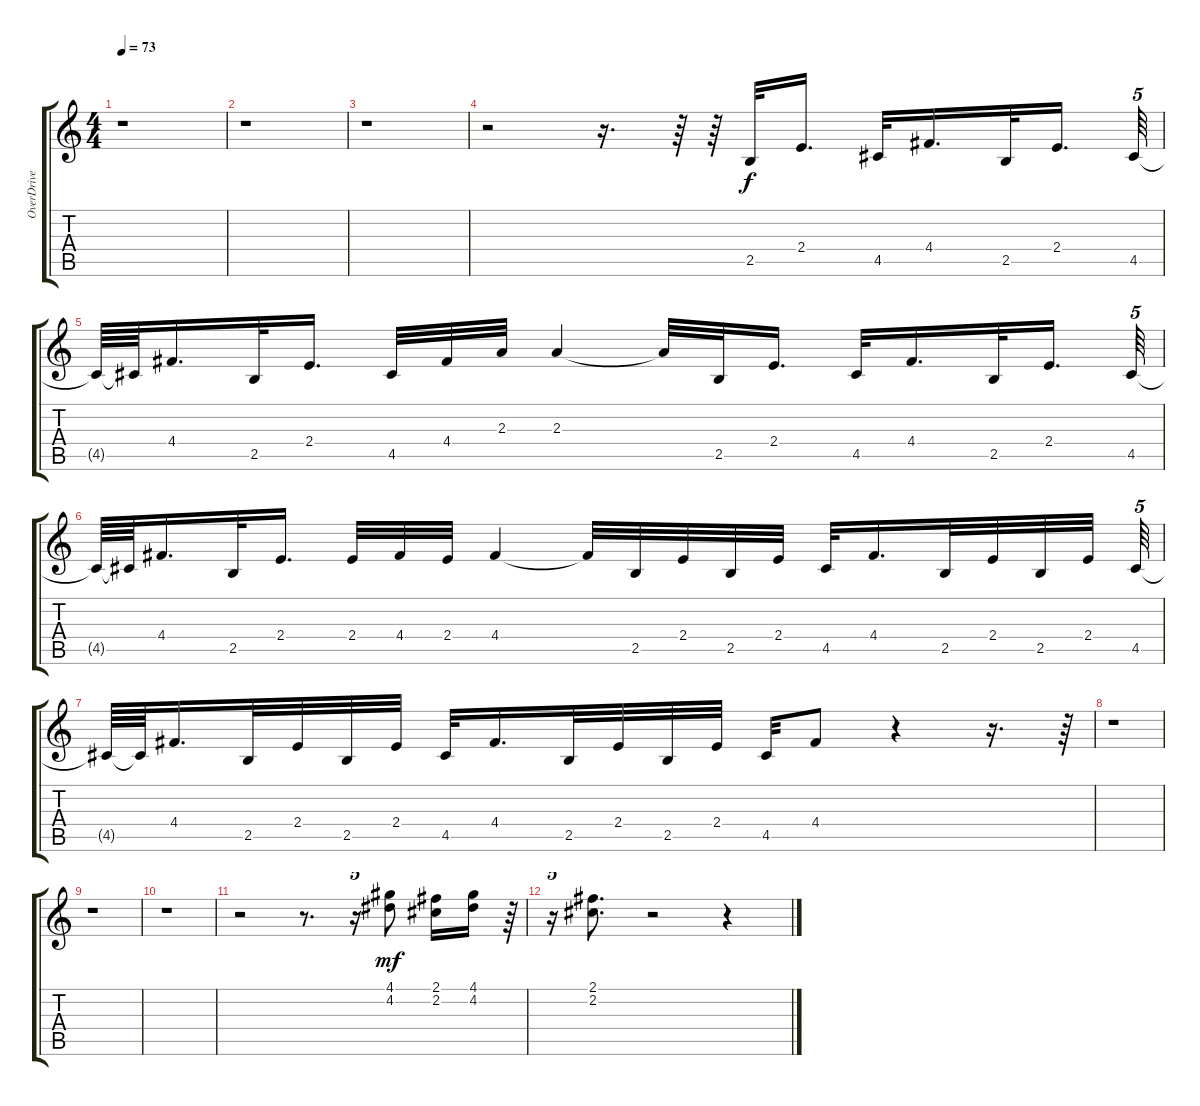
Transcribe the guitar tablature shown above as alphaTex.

\track ("OverDrive GT" "OverDrive ") {instrument overdrivenguitar}
\staff {score tabs}
\tuning (E4 B3 G3 D3 A2 E2) {hide}
\ts (4 4)
\tempo 73
\clef g2
\ks c
r.1{dy f} |
r.1 |
r.1 |
r.2 r.16{d} r.64 r.64 2.5.32{volume 9} 2.4.16{d} 4.5.32 4.4.16{d} 2.5.32 2.4.16{d} 4.5.64{tu (5 4)} |
4.5{t}.64 4.5{t}.64 4.4.16{d} 2.5.32 2.4.16{d} 4.5.32 4.4.32 2.3.32 2.3.4 2.3{t}.32 2.5.32 2.4.16{d} 4.5.32 4.4.16{d} 2.5.32 2.4.16{d} 4.5.64{tu (5 4)} |
4.5{t}.64 4.5{t}.64 4.4.16{d} 2.5.32 2.4.16{d} 2.4.32 4.4.32 2.4.32 4.4.4 4.4{t}.32 2.5.32 2.4.32 2.5.32 2.4.32 4.5.32 4.4.16{d} 2.5.32 2.4.32 2.5.32 2.4.32 4.5.64{tu (5 4)} |
4.5{t}.64 4.5{t}.64 4.4.16{d} 2.5.32 2.4.32 2.5.32 2.4.32 4.5.32 4.4.16{d} 2.5.32 2.4.32 2.5.32 2.4.32 4.5.32 4.4.8 r.4 r.16{d} r.64{tu (5 4)} |
r.1 |
r.1 |
r.1 |
r.2 r.8{d} r.16{tu (5 4)} (4.1 4.2).8{dy mf} (2.1 2.2).16 (4.1 4.2).16 r.64{tu (5 4)} |
r.16{tu (5 4)} (2.1 2.2).8{d} r.2 r.4
